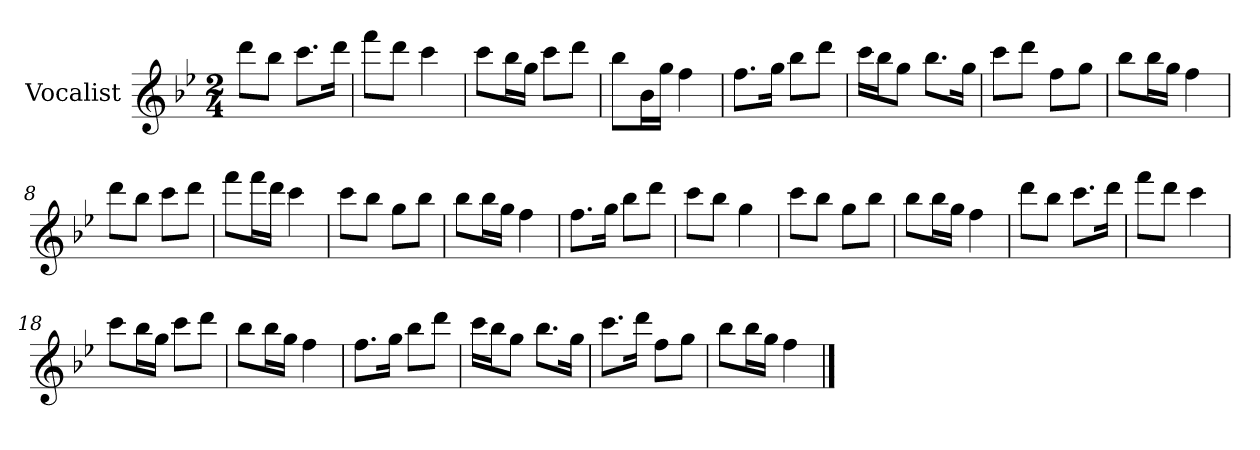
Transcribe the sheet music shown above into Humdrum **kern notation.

**kern
*part1
*staff1
*I"Vocalist
*k[b-e-]
*B-:
*M2/4
=
8dddL
8bb-J
8.cccL
16dddJk
=1
8fffL
8dddJ
4ccc
=2
8cccL
16bb-L
16ggJJ
8cccL
8dddJ
=3
8bb-L
16b-L
16ggJJ
4ff
=4
8.ffL
16ggJk
8bb-L
8dddJ
=5
16cccLL
16bb-J
8ggJ
8.bb-L
16ggJk
=6
8cccL
8dddJ
8ffL
8ggJ
=7
8bb-L
16bb-L
16ggJJ
4ff
=8
8dddL
8bb-J
8cccL
8dddJ
=9
8fffL
16fffL
16dddJJ
4ccc
=10
8cccL
8bb-J
8ggL
8bb-J
=11
8bb-L
16bb-L
16ggJJ
4ff
=12
8.ffL
16ggJk
8bb-L
8dddJ
=13
8cccL
8bb-J
4gg
=14
8cccL
8bb-J
8ggL
8bb-J
=15
8bb-L
16bb-L
16ggJJ
4ff
=16
8dddL
8bb-J
8.cccL
16dddJk
=17
8fffL
8dddJ
4ccc
=18
8cccL
16bb-L
16ggJJ
8cccL
8dddJ
=19
8bb-L
16bb-L
16ggJJ
4ff
=20
8.ffL
16ggJk
8bb-L
8dddJ
=21
16cccLL
16bb-J
8ggJ
8.bb-L
16ggJk
=22
8.cccL
16dddJk
8ffL
8ggJ
=23
8bb-L
16bb-L
16ggJJ
4ff
==
*-
